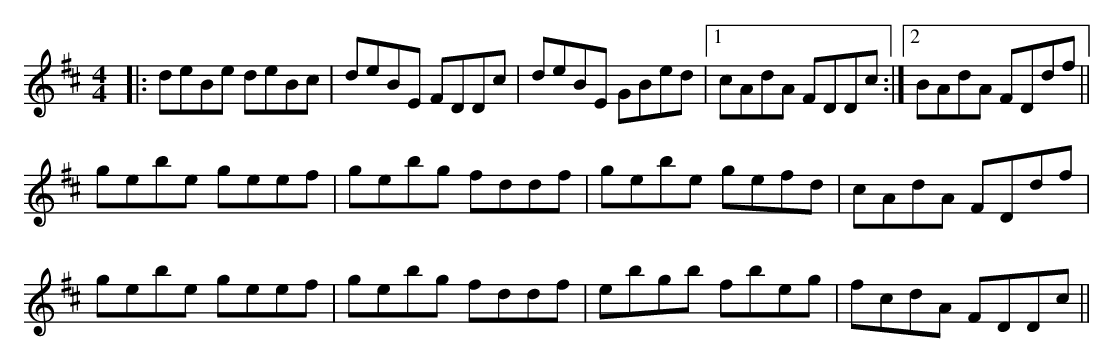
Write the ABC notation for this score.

X:1
M:4/4
K:Edor
|:deBe deBc|deBE FDDc|deBE GBed|1 cAdA FDDc:|2 BAdA FDdf||
gebe geef|gebg fddf|gebe gefd|cAdA FDdf|
gebe geef|gebg fddf|ebgb fbeg|fcdA FDDc||
